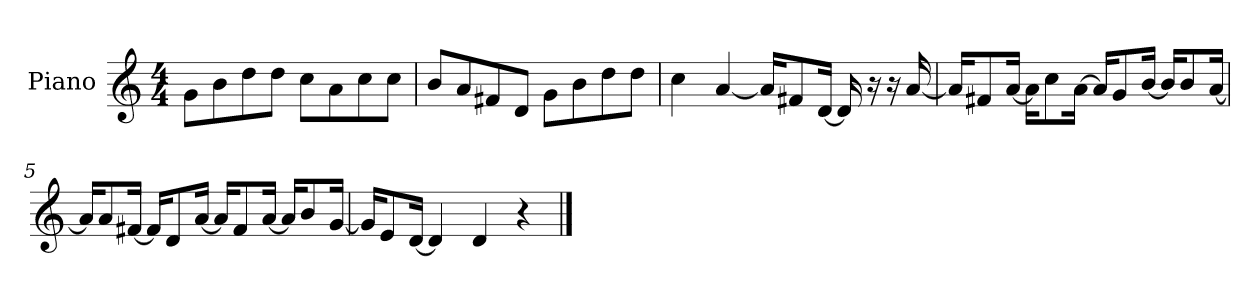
**kern
*part1
*staff1
*I"Piano
*I'P-no
*clefG2
*k[]
*M4/4
*MM90
=1
8g\L
8b\
8dd\
8dd\J
8cc\L
8a\
8cc\
8cc\J
=2
8b/L
8a/
8f#X/
8d/J
8g\L
8b\
8dd\
8dd\J
=3
4cc\
[4a/
16a/KL]
8f#X/
[16d/Jk
16d/]
16r
16r
[16a/
=4
16a/KL]
8f#X/
[16a/Jk
16a\KL]
8cc\
[16a\Jk
16a/KL]
8g/
[16b/Jk
16b/KL]
8b/
[16a/Jk
!!LO:LB:g=z
=5
16a/KL]
8a/
[16f#X/Jk
16f#/KL]
8d/
[16a/Jk
16a/KL]
8f#/
[16a/Jk
16a/KL]
8b/
[16g/Jk
=6
16g/KL]
8e/
[16d/Jk
4d/]
4d/
4r
==
*-
